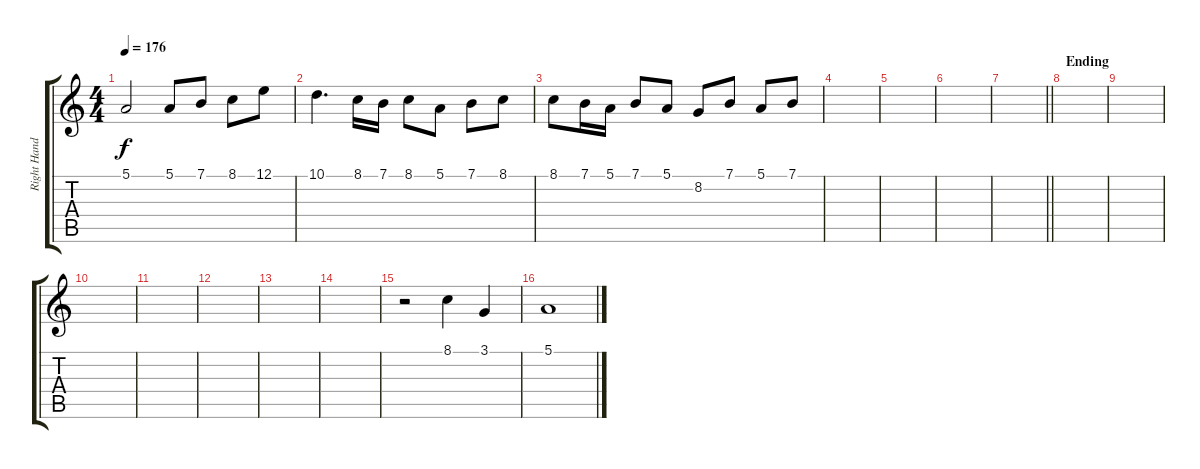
\track ("Right Hand" "Right Hand") {instrument stringensemble1}
\staff {score tabs}
\tuning (E4 B3 G3 D3 A2 E2) {hide}
\ts (4 4)
\tempo 176
\clef g2
\ks c
5.1{t}.2{dy f} 5.1.8 7.1.8 8.1.8 12.1.8 |
10.1.4{d} 8.1.16 7.1.16 8.1.8 5.1.8 7.1.8 8.1.8 |
8.1.8 7.1.16 5.1.16 7.1.8 5.1.8 8.2.8 7.1.8 5.1.8 7.1.8 |
|
|
|
\barLineRight lightlight
|
\section ("" "Ending")
|
|
|
|
|
|
|
r.2 8.1.4 3.1.4 |
5.1.1
